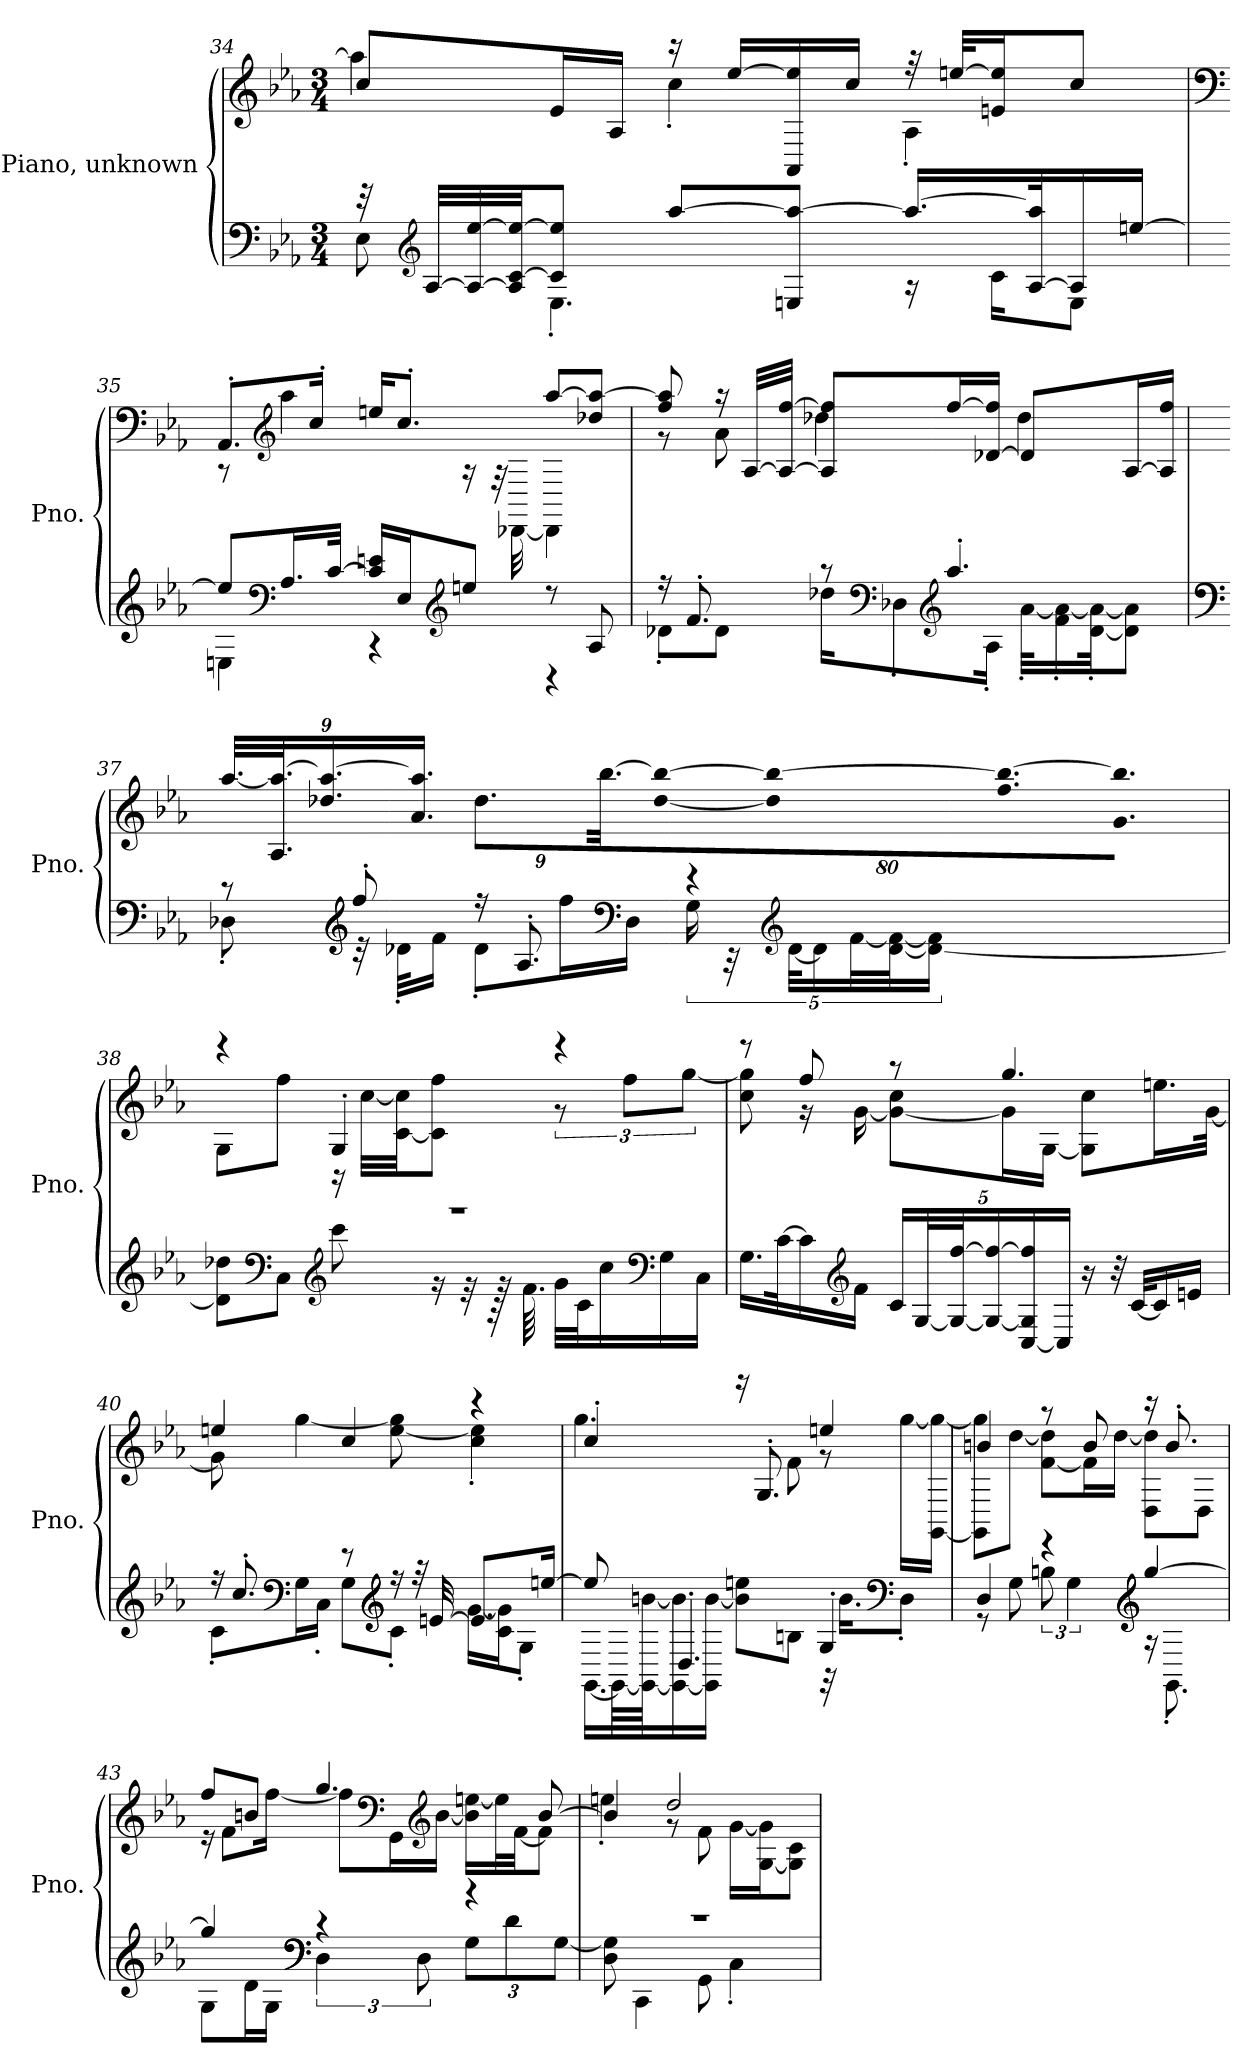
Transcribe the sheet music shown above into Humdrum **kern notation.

**kern	**kern
*part1	*part1
*staff2	*staff1
*I"Piano, unknown	*
*I'Pno.	*
!!LO:LB:g=z
*clefF4	*clefG2
*k[b-e-a-]	*k[b-e-a-]
*M3/4	*M3/4
=34	=34
*^	*^
32r	8E-\	8cc/L	4aa-\]
*clefG2	*	*	*
[32A-/LLL	.	.	.
32A-/_ [32ee-/	.	.	.
32A-/] [32c/ 32ee-/_JJ	.	.	.
8c/] 8ee-/]J	4.E-'\	16e-/L	.
.	.	16A-/JJ	.
[8aa-/L	.	16r	4cc'\
.	.	[16ee-/LL	.
8En/ 8aa-/_J	.	16AA-/ 16ee-/]	.
.	.	16cc/JJ	.
16.aa-/LL_	16r	32r	4A-'\
.	.	[32een/KLL	.
.	16c\KL	16en/ 16ee/]J	.
[32A-/ 32aa-/]K	.	.	.
16A-/]	8E\J	8cc/J	.
[16een/JJ	.	.	.
=35	=35	=35	=35
*	*	*clefF4	*
8ee/L]	4En\	8.AA-'/L	8r
*clefF4	*	*clefG2	*
16.A-/L	.	.	4aa-\
.	.	16cc'/Jk	.
[32c/JJk	.	.	.
16c/] 16en/LL	4r	16een/KL	.
16E/J	.	8.cc'/J	.
*clefG2	*	*	*
8een/J	.	.	16r
.	.	.	32r
.	.	.	[32DD-X\
8r	4r	[8aa-/L	4DD-\]
8A-/	.	8dd-X/ 8aa-/_J	.
!!LO:PB:g=z	!!
=36	=36	=36	=36
16r	8d-X'\L	8ff/ 8aa-/]	8r
8.f'/	.	.	.
.	8d-\J	16r	8a-\
.	.	[32A-/LLL	.
.	.	32A-/_ [32ff/JJJ	.
8r	16dd-X\KL	8A-/] 8ff/]L	4dd-X\
*clefF4	*	*	*
.	8D-X'\	.	.
*clefG2	*	*	*
4.aa-'/	.	[16ff/L	.
.	16A-'\Jk	[16d-X/ 16ff/]JJ	.
.	[32a-'\KLL	8d-/L]	4dd-\
.	16f\' 16a-\_'	.	.
.	[32d-\' 32a-\_'JK	.	.
.	8d-\] 8a-\]J	[16A-/L	.
.	.	16A-/] 16ff/JJ	.
*	*	*v	*v
!!LO:LB:g=z
=37	=37	=37
*clefF4	*	*
*	*	*Xbrackettup
8r	8D-X'\	[36.aa-/LLL
.	.	36.A-/ 36.aa-/_J
.	.	18.dd-X/ 18.aa-/_
*clefG2	*	*
8ff'/	32r	.
.	32d-X'\KLL	.
.	.	18.a-/ 18.aa-/]JJ
.	16f\JJ	.
16r	8d-'\L	9.dd-\L
8.A-'/	.	.
.	16ff\L	.
.	.	[36.bb-\KK
*clefF4	*	*
.	16D-\JJ	.
!	!	!LO:N:vis=8
.	.	[640%71dd-\ 640%71bb-\_
4r	20G\	.
.	40r	.
!	!	!LO:N:vis=64
.	.	640%9dd-\] 640%9bb-\_KKL
*clefG2	*	*
.	[40d-\KLL	.
.	.	18.ff\ 18.bb-\_
.	20d-\]	.
.	[40f\L	.
.	.	18.g\ 18.bb-\]JJ
.	[40d-\ 40f\_J	.
.	20d-\_ 20f\]JJ	.
!!LO:LB:g=z
=38	=38	=38
*	*	*^
2.r	8d-\] 8dd-X\L	4r	8G\L
*clefF4	*	*	*
.	8C\J	.	8ff\J
*clefG2	*	*	*
.	8ccc\	4G'/	16r
.	.	.	[32cc\LLL
.	.	.	[32c\ 32cc\]JJ
.	16r	.	8c\] 8ff\J
.	32r	.	.
.	128r	.	.
.	64.f\	.	.
*	*	*	*brackettup
.	32g\LLL	4r	12r
.	32c\J	.	.
.	16cc\	.	.
.	.	.	12ff\L
*clefF4	*	*	*
.	16G\	.	.
.	.	.	[12gg\J
.	16C\JJ	.	.
*v	*v	*	*
=39	=39	=39
16.G\LL	8r	8cc\ 8gg\]
[32c\K	.	.
16c\]	8ff/	16r
*clefG2	*	*
16f\JJ	.	[16g\
*Xbrackettup	*	*
20c/LL	8r	8g\_ 8cc\L
[40G/L	.	.
40G/_ [40ff/J	.	.
20G/_ 20ff/_	.	.
.	4.gg/	16g\L]
[20C/ 20G/] 20ff/]	.	.
.	.	[16G\JJ
20C/JJ]	.	.
16r	.	8G\] 8cc\L
32r	.	.
[32c/KLL	.	.
16c/]	.	16.een\L
16en/JJ	.	.
.	.	[32g\JJk
!!LO:LB:g=z	!!
=40	=40	=40
*^	*	*
16r	8c'\L	4een/	8g\]
8.cc'/	.	.	.
*clefF4	*	*	*
.	16G\L	.	[4gg\
.	16C'\JJ	.	.
8r	8G\L	4cc/	.
*clefG2	*	*	*
16r	8c'\J	.	[8ee\ 8gg\]
32r	.	.	.
[32en/	.	.	.
8.e/L]	[16g\LL	4r	4cc\' 4ee\]'
.	16c\ 16g\]J	.	.
.	8G'\J	.	.
[16een/Jk	.	.	.
=41	=41	=41	=41
8ee/]	[16.GG\LL	4cc'/	4.gg\
.	64GG\LL_	.	.
.	64GG\_ [64bn\JJ	.	.
4.D'/	16GG\_ 16b\]	.	.
.	16GG\] [16b\JJ	.	.
.	8b\] 8een\L	16r	.
.	.	8.G'/	.
.	8Bn\J	.	8f\
4G'/	32r	4een/	8r
.	16.b\KL	.	.
*clefF4	*	*	*
.	8D'\J	.	[16gg\LL
.	.	.	[16GG\ 16gg\_JJ
!!LO:LB:g=z	!!
=42	=42	=42	=42
4D/	8r	4bn/	8GG\] 8gg\]L
.	8G\	.	[8dd\J
*	*brackettup	*	*
4r	12Bn\	8r	[8f\ 8dd\]L
.	6G\	.	.
.	.	8b/	16f\L]
.	.	.	[16dd\JJ
*clefG2	*	*	*
[4gg/	16r	16r	8D\ 8dd\]L
.	8.GG'\	8.b'/	.
.	.	.	8D\J
=43	=43	=43	=43
4gg/]	8G\L	8ff/L	16r
.	.	.	8f\L
.	16d\L	8bn/J	.
.	16G\JJ	.	[16ff\Jk
*clefF4	*	*	*
4r	6D\	4.gg/	8ff\L]
*	*	*clefF4	*
.	.	.	16GG\L
.	12D\	.	.
*	*	*clefG2	*
.	.	.	[16b\JJ
*	*Xbrackettup	*	*
4r	12G\L	.	16b\] [16een\LL
.	.	.	32ee\L]
.	12d\	.	.
.	.	.	[32f\JJ
.	.	[8b/	8f\J]
.	[12G\J	.	.
=44	=44	=44	=44
2.r	8D\ 8G\]	4b/]	4een'\
.	4CC\	.	.
.	.	2dd/	8r
.	8GG\	.	8f\
.	4C'\	.	[16g\LL
.	.	.	[16G\ 16g\]J
.	.	.	8G\] 8c\J
*v	*v	*	*
*	*v	*v
=	=
*-	*-
